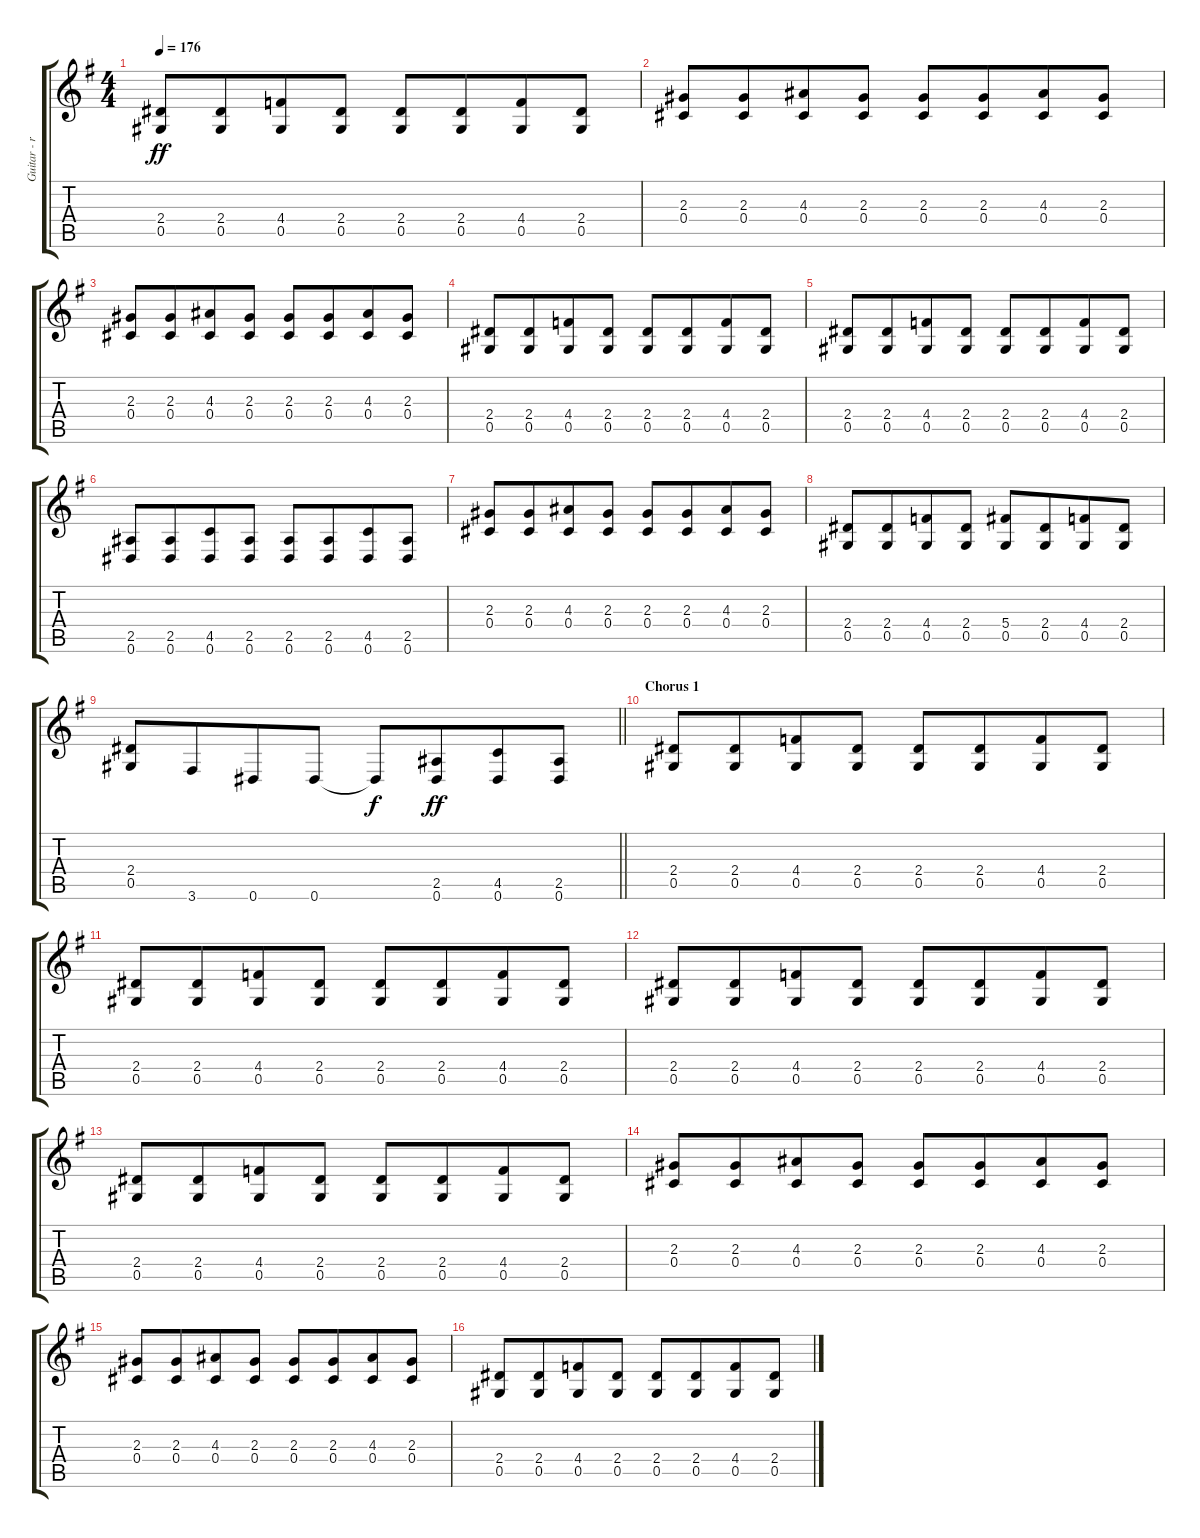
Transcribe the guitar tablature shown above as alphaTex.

\track ("Guitar - rhythm right" "Guitar - r") {instrument electricguitarjazz}
\staff {score tabs}
\tuning (Eb4 Bb3 Gb3 Db3 Ab2 Eb2) {hide}
\ts (4 4)
\tempo 176
\clef g2
\ks eminor
(2.4 0.5).8{dy ff} (2.4 0.5).8{beam merge} (4.4 0.5).8 (2.4 0.5).8 (2.4 0.5).8 (2.4 0.5).8{beam merge} (4.4 0.5).8 (2.4 0.5).8 |
(2.3 0.4).8 (2.3 0.4).8{beam merge} (4.3 0.4).8 (2.3 0.4).8 (2.3 0.4).8 (2.3 0.4).8{beam merge} (4.3 0.4).8 (2.3 0.4).8 |
(2.3 0.4).8 (2.3 0.4).8{beam merge} (4.3 0.4).8 (2.3 0.4).8 (2.3 0.4).8 (2.3 0.4).8{beam merge} (4.3 0.4).8 (2.3 0.4).8 |
(2.4 0.5).8 (2.4 0.5).8{beam merge} (4.4 0.5).8 (2.4 0.5).8 (2.4 0.5).8 (2.4 0.5).8{beam merge} (4.4 0.5).8 (2.4 0.5).8 |
(2.4 0.5).8 (2.4 0.5).8{beam merge} (4.4 0.5).8 (2.4 0.5).8 (2.4 0.5).8 (2.4 0.5).8{beam merge} (4.4 0.5).8 (2.4 0.5).8 |
(2.5 0.6).8 (2.5 0.6).8{beam merge} (4.5 0.6).8 (2.5 0.6).8 (2.5 0.6).8 (2.5 0.6).8{beam merge} (4.5 0.6).8 (2.5 0.6).8 |
(2.3 0.4).8 (2.3 0.4).8{beam merge} (4.3 0.4).8 (2.3 0.4).8 (2.3 0.4).8 (2.3 0.4).8{beam merge} (4.3 0.4).8 (2.3 0.4).8 |
(2.4 0.5).8 (2.4 0.5).8{beam merge} (4.4 0.5).8 (2.4 0.5).8 (5.4 0.5).8 (2.4 0.5).8{beam merge} (4.4 0.5).8 (2.4 0.5).8 |
\barLineRight lightlight
(2.4 0.5).8 3.6.8{beam merge} 0.6.8 0.6.8 0.6{t}.8{dy f} (2.5 0.6).8{dy ff beam merge} (4.5 0.6).8 (2.5 0.6).8 |
\section ("" "Chorus 1")
(2.4 0.5).8 (2.4 0.5).8{beam merge} (4.4 0.5).8 (2.4 0.5).8 (2.4 0.5).8 (2.4 0.5).8{beam merge} (4.4 0.5).8 (2.4 0.5).8 |
(2.4 0.5).8 (2.4 0.5).8{beam merge} (4.4 0.5).8 (2.4 0.5).8 (2.4 0.5).8 (2.4 0.5).8{beam merge} (4.4 0.5).8 (2.4 0.5).8 |
(2.4 0.5).8 (2.4 0.5).8{beam merge} (4.4 0.5).8 (2.4 0.5).8 (2.4 0.5).8 (2.4 0.5).8{beam merge} (4.4 0.5).8 (2.4 0.5).8 |
(2.4 0.5).8 (2.4 0.5).8{beam merge} (4.4 0.5).8 (2.4 0.5).8 (2.4 0.5).8 (2.4 0.5).8{beam merge} (4.4 0.5).8 (2.4 0.5).8 |
(2.3 0.4).8 (2.3 0.4).8{beam merge} (4.3 0.4).8 (2.3 0.4).8 (2.3 0.4).8 (2.3 0.4).8{beam merge} (4.3 0.4).8 (2.3 0.4).8 |
(2.3 0.4).8 (2.3 0.4).8{beam merge} (4.3 0.4).8 (2.3 0.4).8 (2.3 0.4).8 (2.3 0.4).8{beam merge} (4.3 0.4).8 (2.3 0.4).8 |
(2.4 0.5).8 (2.4 0.5).8{beam merge} (4.4 0.5).8 (2.4 0.5).8 (2.4 0.5).8 (2.4 0.5).8{beam merge} (4.4 0.5).8 (2.4 0.5).8
